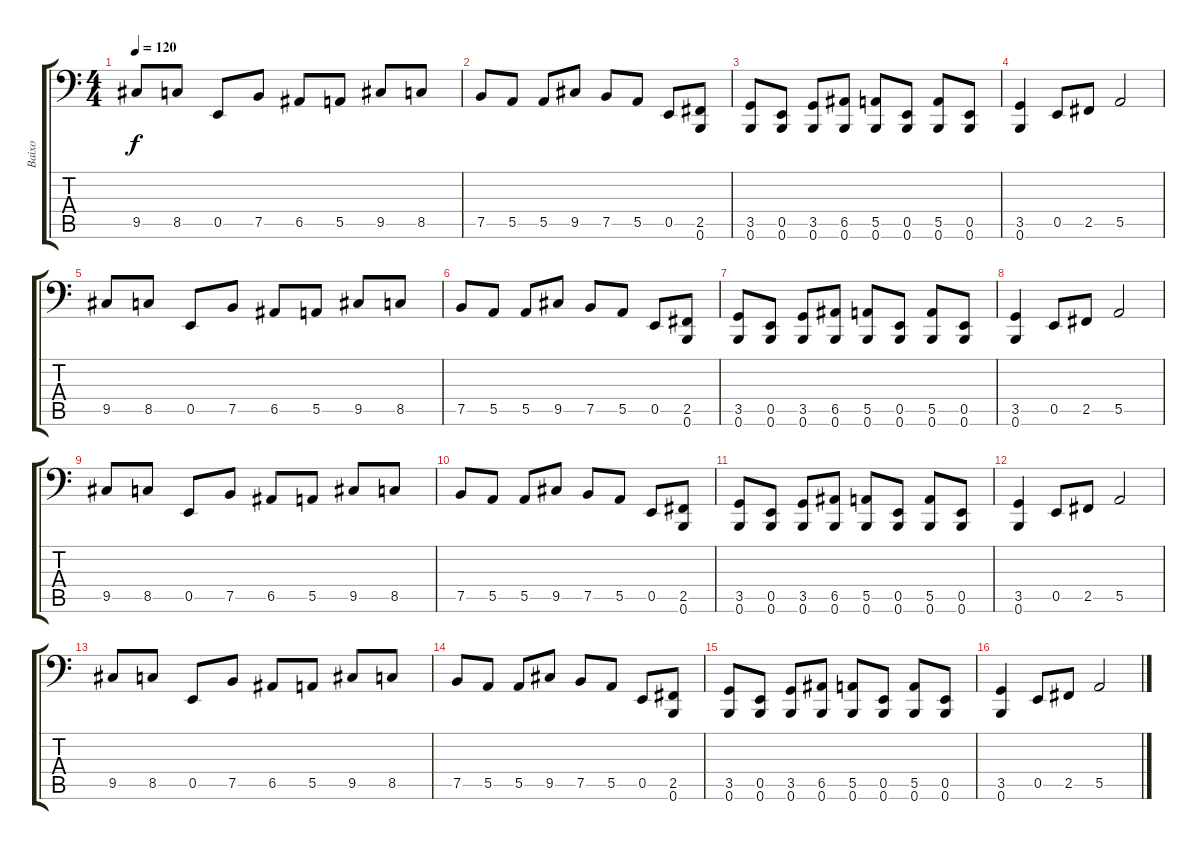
\track ("Baixo" "Baixo") {instrument electricbasspick}
\staff {score tabs}
\tuning (C3 G2 D2 A1 E1 B0) {hide}
\ts (4 4)
\tempo 120
\clef f4
\ks c
9.5.8{dy f} 8.5.8 0.5.8 7.5.8 6.5.8 5.5.8 9.5.8 8.5.8 |
7.5.8 5.5.8 5.5.8 9.5.8 7.5.8 5.5.8 0.5.8 (2.5 0.6).8 |
(3.5 0.6).8 (0.5 0.6).8 (3.5 0.6).8 (6.5 0.6).8 (5.5 0.6).8 (0.5 0.6).8 (5.5 0.6).8 (0.5 0.6).8 |
(3.5 0.6).4 0.5.8 2.5.8 5.5.2 |
9.5.8 8.5.8 0.5.8 7.5.8 6.5.8 5.5.8 9.5.8 8.5.8 |
7.5.8 5.5.8 5.5.8 9.5.8 7.5.8 5.5.8 0.5.8 (2.5 0.6).8 |
(3.5 0.6).8 (0.5 0.6).8 (3.5 0.6).8 (6.5 0.6).8 (5.5 0.6).8 (0.5 0.6).8 (5.5 0.6).8 (0.5 0.6).8 |
(3.5 0.6).4 0.5.8 2.5.8 5.5.2 |
9.5.8 8.5.8 0.5.8 7.5.8 6.5.8 5.5.8 9.5.8 8.5.8 |
7.5.8 5.5.8 5.5.8 9.5.8 7.5.8 5.5.8 0.5.8 (2.5 0.6).8 |
(3.5 0.6).8 (0.5 0.6).8 (3.5 0.6).8 (6.5 0.6).8 (5.5 0.6).8 (0.5 0.6).8 (5.5 0.6).8 (0.5 0.6).8 |
(3.5 0.6).4 0.5.8 2.5.8 5.5.2 |
9.5.8 8.5.8 0.5.8 7.5.8 6.5.8 5.5.8 9.5.8 8.5.8 |
7.5.8 5.5.8 5.5.8 9.5.8 7.5.8 5.5.8 0.5.8 (2.5 0.6).8 |
(3.5 0.6).8 (0.5 0.6).8 (3.5 0.6).8 (6.5 0.6).8 (5.5 0.6).8 (0.5 0.6).8 (5.5 0.6).8 (0.5 0.6).8 |
(3.5 0.6).4 0.5.8 2.5.8 5.5.2
